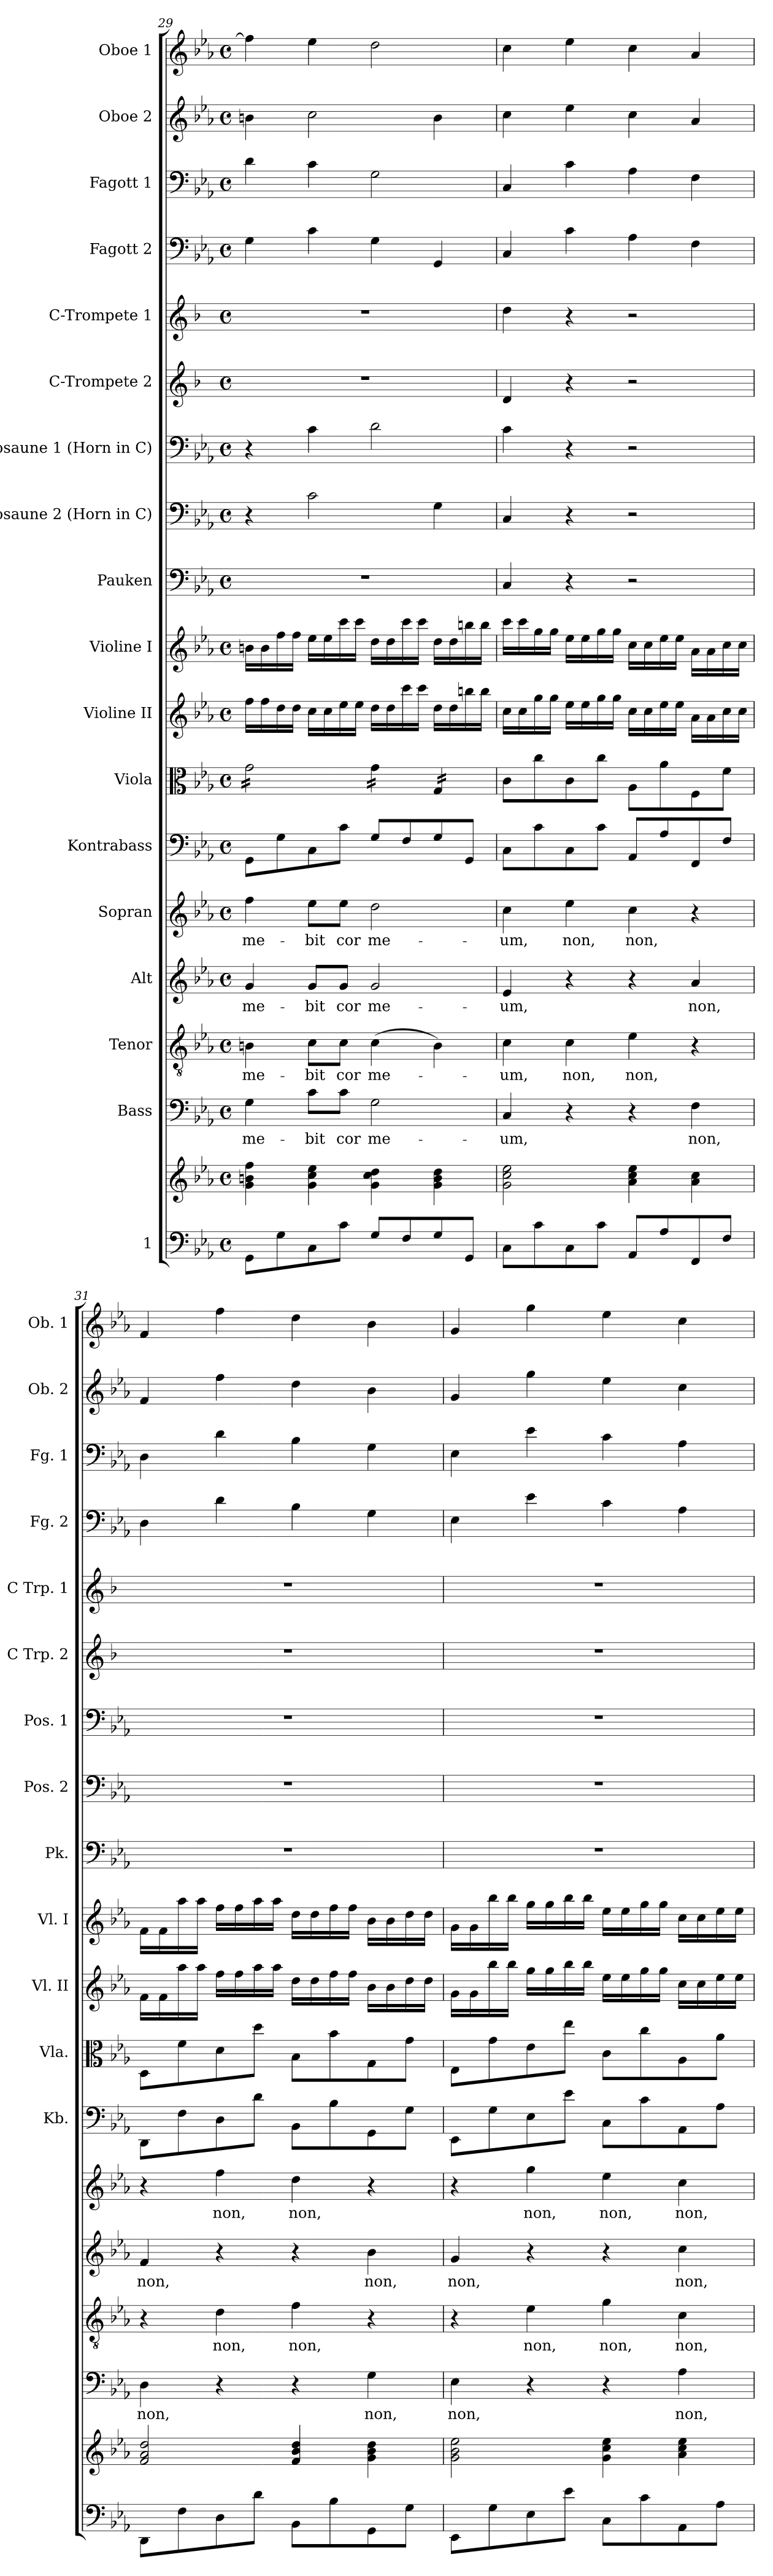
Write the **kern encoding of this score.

**kern	**kern	**kern	**text	**kern	**text	**kern	**text	**kern	**text	**kern	**kern	**kern	**kern	**kern	**kern	**kern	**kern	**kern	**kern	**kern	**kern	**kern
*part18	*part18	*part17	*part17	*part16	*part16	*part15	*part15	*part14	*part14	*part13	*part12	*part11	*part10	*part9	*part8	*part7	*part6	*part5	*part4	*part3	*part2	*part1
*staff19	*staff18	*staff17	*staff17	*staff16	*staff16	*staff15	*staff15	*staff14	*staff14	*staff13	*staff12	*staff11	*staff10	*staff9	*staff8	*staff7	*staff6	*staff5	*staff4	*staff3	*staff2	*staff1
*I"1	*	*I"Bass	*	*I"Tenor	*	*I"Alt	*	*I"Sopran	*	*I"Kontrabass	*I"Viola	*I"Violine II	*I"Violine I	*I"Pauken	*I"Posaune 2 (Horn in C)	*I"Posaune 1 (Horn in C)	*I"C-Trompete 2	*I"C-Trompete 1	*I"Fagott 2	*I"Fagott 1	*I"Oboe 2	*I"Oboe 1
*	*	*	*	*	*	*	*	*	*	*I'Kb.	*I'Vla.	*I'Vl. II	*I'Vl. I	*I'Pk.	*I'Pos. 2	*I'Pos. 1	*I'C Trp. 2	*I'C Trp. 1	*I'Fg. 2	*I'Fg. 1	*I'Ob. 2	*I'Ob. 1
*clefF4	*clefG2	*clefF4	*	*clefGv2	*	*clefG2	*	*clefG2	*	*clefF4	*clefC3	*clefG2	*clefG2	*clefF4	*clefF4	*clefF4	*clefG2	*clefG2	*clefF4	*clefF4	*clefG2	*clefG2
*	*	*	*	*	*	*	*	*	*	*ITrd7c12	*	*	*	*	*	*	*ITrd1c2	*ITrd1c2	*	*	*	*
*k[b-e-a-]	*k[b-e-a-]	*k[b-e-a-]	*	*k[b-e-a-]	*	*k[b-e-a-]	*	*k[b-e-a-]	*	*k[b-e-a-]	*k[b-e-a-]	*k[b-e-a-]	*k[b-e-a-]	*k[b-e-a-]	*k[b-e-a-]	*k[b-e-a-]	*k[b-e-a-]	*k[b-e-a-]	*k[b-e-a-]	*k[b-e-a-]	*k[b-e-a-]	*k[b-e-a-]
*E-:	*E-:	*E-:	*	*E-:	*	*E-:	*	*E-:	*	*E-:	*E-:	*E-:	*E-:	*E-:	*E-:	*E-:	*E-:	*E-:	*E-:	*E-:	*E-:	*E-:
*M4/4	*M4/4	*M4/4	*	*M4/4	*	*M4/4	*	*M4/4	*	*M4/4	*M4/4	*M4/4	*M4/4	*M4/4	*M4/4	*M4/4	*M4/4	*M4/4	*M4/4	*M4/4	*M4/4	*M4/4
*met(c)	*met(c)	*met(c)	*	*met(c)	*	*met(c)	*	*met(c)	*	*met(c)	*met(c)	*met(c)	*met(c)	*met(c)	*met(c)	*met(c)	*met(c)	*met(c)	*met(c)	*met(c)	*met(c)	*met(c)
=29	=29	=29	=29	=29	=29	=29	=29	=29	=29	=29	=29	=29	=29	=29	=29	=29	=29	=29	=29	=29	=29	=29
!	!	!	!LO:LY:b	!	!LO:LY:b	!	!LO:LY:b	!	!LO:LY:b	!	!	!	!	!	!	!	!	!	!	!	!	!
*	*	*	*	*	*	*	*	*	*	*	*tremolo	*	*	*	*	*	*	*	*	*	*	*
8GG\L	4g\ 4bn\ 4ff\	4G\	-me-	4Bn\	-me-	4g/	-me-	4ff\	-me-	8GGG\L	16g\LL	16ff\LL	16bn\LL	1r	4r	4r	1r	1r	4G\	4d\	4bn\	4ff\]
.	.	.	.	.	.	.	.	.	.	.	16g\	16ff\	16b\	.	.	.	.	.	.	.	.	.
8G\	.	.	.	.	.	.	.	.	.	8GG\	16g\	16dd\	16ff\	.	.	.	.	.	.	.	.	.
.	.	.	.	.	.	.	.	.	.	.	16g\	16dd\JJ	16ff\JJ	.	.	.	.	.	.	.	.	.
!	!	!	!LO:LY:b	!	!LO:LY:b	!	!LO:LY:b	!	!LO:LY:b	!	!	!	!	!	!	!	!	!	!	!	!	!
8C\	4g\ 4cc\ 4ee-\	8c\L	-bit	8c\L	-bit	8g/L	-bit	8ee-\L	-bit	8CC\	16g\	16cc\LL	16ee-\LL	.	2c\	4c\	.	.	4c\	4c\	2cc\	4ee-\
.	.	.	.	.	.	.	.	.	.	.	16g\	16cc\	16ee-\	.	.	.	.	.	.	.	.	.
!	!	!	!LO:LY:b	!	!LO:LY:b	!	!LO:LY:b	!	!LO:LY:b	!	!	!	!	!	!	!	!	!	!	!	!	!
8c\J	.	8c\J	cor	8c\J	cor	8g/J	cor	8ee-\J	cor	8C\J	16g\	16ee-\	16ccc\	.	.	.	.	.	.	.	.	.
.	.	.	.	.	.	.	.	.	.	.	16g\JJ	16ee-\JJ	16ccc\JJ	.	.	.	.	.	.	.	.	.
!	!	!	!LO:LY:b	!	!LO:LY:b	!	!LO:LY:b	!	!LO:LY:b	!	!	!	!	!	!	!	!	!	!	!	!	!
8G/L	4g\ 4cc\ 4dd\	2G\	me-	(>4c\	me-	2g/	me-	2dd\	me-	8GG/L	16g\LL	16dd\LL	16dd\LL	.	.	2d\	.	.	4G\	2G\	.	2dd\
.	.	.	.	.	.	.	.	.	.	.	16g\	16dd\	16dd\	.	.	.	.	.	.	.	.	.
8F/	.	.	.	.	.	.	.	.	.	8FF/	16g\	16ccc\	16ccc\	.	.	.	.	.	.	.	.	.
.	.	.	.	.	.	.	.	.	.	.	16g\JJ	16ccc\JJ	16ccc\JJ	.	.	.	.	.	.	.	.	.
8G/	4g\ 4b\ 4dd\	.	.	4B\)	.	.	.	.	.	8GG/	16G/LL	16dd\LL	16dd\LL	.	4G\	.	.	.	4GG/	.	4b\	.
.	.	.	.	.	.	.	.	.	.	.	16G/	16dd\	16dd\	.	.	.	.	.	.	.	.	.
8GG/J	.	.	.	.	.	.	.	.	.	8GGG/J	16G/	16bbn\	16bbn\	.	.	.	.	.	.	.	.	.
.	.	.	.	.	.	.	.	.	.	.	16G/JJ	16bb\JJ	16bb\JJ	.	.	.	.	.	.	.	.	.
*	*	*	*	*	*	*	*	*	*	*	*Xtremolo	*	*	*	*	*	*	*	*	*	*	*
=30	=30	=30	=30	=30	=30	=30	=30	=30	=30	=30	=30	=30	=30	=30	=30	=30	=30	=30	=30	=30	=30	=30
!	!	!	!LO:LY:b	!	!LO:LY:b	!	!LO:LY:b	!	!LO:LY:b	!	!	!	!	!	!	!	!	!	!	!	!	!
8C\L	2g\ 2cc\ 2ee-\	4C/	-um,	4c\	-um,	4e-/	-um,	4cc\	-um,	8CC\L	8c\L	16cc\LL	16ccc\LL	4C/	4C/	4c\	4c/	4cc\	4C/	4C/	4cc\	4cc\
.	.	.	.	.	.	.	.	.	.	.	.	16cc\	16ccc\	.	.	.	.	.	.	.	.	.
8c\	.	.	.	.	.	.	.	.	.	8C\	8cc\	16gg\	16gg\	.	.	.	.	.	.	.	.	.
.	.	.	.	.	.	.	.	.	.	.	.	16gg\JJ	16gg\JJ	.	.	.	.	.	.	.	.	.
!	!	!	!	!	!LO:LY:b	!	!	!	!LO:LY:b	!	!	!	!	!	!	!	!	!	!	!	!	!
8C\	.	4r	.	4c\	non,	4r	.	4ee-\	non,	8CC\	8c\	16ee-\LL	16ee-\LL	4r	4r	4r	4r	4r	4c\	4c\	4ee-\	4ee-\
.	.	.	.	.	.	.	.	.	.	.	.	16ee-\	16ee-\	.	.	.	.	.	.	.	.	.
8c\J	.	.	.	.	.	.	.	.	.	8C\J	8cc\J	16gg\	16gg\	.	.	.	.	.	.	.	.	.
.	.	.	.	.	.	.	.	.	.	.	.	16gg\JJ	16gg\JJ	.	.	.	.	.	.	.	.	.
!	!	!	!	!	!LO:LY:b	!	!	!	!LO:LY:b	!	!	!	!	!	!	!	!	!	!	!	!	!
8AA-/L	4a-\ 4cc\ 4ee-\	4r	.	4e-\	non,	4r	.	4cc\	non,	8AAA-/L	8A-\L	16cc\LL	16cc\LL	2r	2r	2r	2r	2r	4A-\	4A-\	4cc\	4cc\
.	.	.	.	.	.	.	.	.	.	.	.	16cc\	16cc\	.	.	.	.	.	.	.	.	.
8A-/	.	.	.	.	.	.	.	.	.	8AA-/	8a-\	16ee-\	16ee-\	.	.	.	.	.	.	.	.	.
.	.	.	.	.	.	.	.	.	.	.	.	16ee-\JJ	16ee-\JJ	.	.	.	.	.	.	.	.	.
!	!	!	!LO:LY:b	!	!	!	!LO:LY:b	!	!	!	!	!	!	!	!	!	!	!	!	!	!	!
8FF/	4a-\ 4cc\	4F\	non,	4r	.	4a-/	non,	4r	.	8FFF/	8F\	16a-\LL	16a-\LL	.	.	.	.	.	4F\	4F\	4a-/	4a-/
.	.	.	.	.	.	.	.	.	.	.	.	16a-\	16a-\	.	.	.	.	.	.	.	.	.
8F/J	.	.	.	.	.	.	.	.	.	8FF/J	8f\J	16cc\	16cc\	.	.	.	.	.	.	.	.	.
.	.	.	.	.	.	.	.	.	.	.	.	16cc\JJ	16cc\JJ	.	.	.	.	.	.	.	.	.
!!LO:PB:g=z
=31	=31	=31	=31	=31	=31	=31	=31	=31	=31	=31	=31	=31	=31	=31	=31	=31	=31	=31	=31	=31	=31	=31
!	!	!	!LO:LY:b	!	!	!	!LO:LY:b	!	!	!	!	!	!	!	!	!	!	!	!	!	!	!
8DD\L	2f/ 2a-/ 2dd/	4D\	non,	4r	.	4f/	non,	4r	.	8DDD\L	8D\L	16f\LL	16f\LL	1r	1r	1r	1r	1r	4D\	4D\	4f/	4f/
.	.	.	.	.	.	.	.	.	.	.	.	16f\	16f\	.	.	.	.	.	.	.	.	.
8F\	.	.	.	.	.	.	.	.	.	8FF\	8f\	16aa-\	16aa-\	.	.	.	.	.	.	.	.	.
.	.	.	.	.	.	.	.	.	.	.	.	16aa-\JJ	16aa-\JJ	.	.	.	.	.	.	.	.	.
!	!	!	!	!	!LO:LY:b	!	!	!	!LO:LY:b	!	!	!	!	!	!	!	!	!	!	!	!	!
8D\	.	4r	.	4d\	non,	4r	.	4ff\	non,	8DD\	8d\	16ff\LL	16ff\LL	.	.	.	.	.	4d\	4d\	4ff\	4ff\
.	.	.	.	.	.	.	.	.	.	.	.	16ff\	16ff\	.	.	.	.	.	.	.	.	.
8d\J	.	.	.	.	.	.	.	.	.	8D\J	8dd\J	16aa-\	16aa-\	.	.	.	.	.	.	.	.	.
.	.	.	.	.	.	.	.	.	.	.	.	16aa-\JJ	16aa-\JJ	.	.	.	.	.	.	.	.	.
!	!	!	!	!	!LO:LY:b	!	!	!	!LO:LY:b	!	!	!	!	!	!	!	!	!	!	!	!	!
8BB-\L	4f/ 4b-/ 4dd/	4r	.	4f\	non,	4r	.	4dd\	non,	8BBB-\L	8B-\L	16dd\LL	16dd\LL	.	.	.	.	.	4B-\	4B-\	4dd\	4dd\
.	.	.	.	.	.	.	.	.	.	.	.	16dd\	16dd\	.	.	.	.	.	.	.	.	.
8B-\	.	.	.	.	.	.	.	.	.	8BB-\	8b-\	16ff\	16ff\	.	.	.	.	.	.	.	.	.
.	.	.	.	.	.	.	.	.	.	.	.	16ff\JJ	16ff\JJ	.	.	.	.	.	.	.	.	.
!	!	!	!LO:LY:b	!	!	!	!LO:LY:b	!	!	!	!	!	!	!	!	!	!	!	!	!	!	!
8GG\	4g\ 4b-\ 4dd\	4G\	non,	4r	.	4b-\	non,	4r	.	8GGG\	8G\	16b-\LL	16b-\LL	.	.	.	.	.	4G\	4G\	4b-\	4b-\
.	.	.	.	.	.	.	.	.	.	.	.	16b-\	16b-\	.	.	.	.	.	.	.	.	.
8G\J	.	.	.	.	.	.	.	.	.	8GG\J	8g\J	16dd\	16dd\	.	.	.	.	.	.	.	.	.
.	.	.	.	.	.	.	.	.	.	.	.	16dd\JJ	16dd\JJ	.	.	.	.	.	.	.	.	.
=32	=32	=32	=32	=32	=32	=32	=32	=32	=32	=32	=32	=32	=32	=32	=32	=32	=32	=32	=32	=32	=32	=32
!	!	!	!LO:LY:b	!	!	!	!LO:LY:b	!	!	!	!	!	!	!	!	!	!	!	!	!	!	!
8EE-\L	2g\ 2b-\ 2ee-\	4E-\	non,	4r	.	4g/	non,	4r	.	8EEE-\L	8E-\L	16g\LL	16g\LL	1r	1r	1r	1r	1r	4E-\	4E-\	4g/	4g/
.	.	.	.	.	.	.	.	.	.	.	.	16g\	16g\	.	.	.	.	.	.	.	.	.
8G\	.	.	.	.	.	.	.	.	.	8GG\	8g\	16bb-\	16bb-\	.	.	.	.	.	.	.	.	.
.	.	.	.	.	.	.	.	.	.	.	.	16bb-\JJ	16bb-\JJ	.	.	.	.	.	.	.	.	.
!	!	!	!	!	!LO:LY:b	!	!	!	!LO:LY:b	!	!	!	!	!	!	!	!	!	!	!	!	!
8E-\	.	4r	.	4e-\	non,	4r	.	4gg\	non,	8EE-\	8e-\	16gg\LL	16gg\LL	.	.	.	.	.	4e-\	4e-\	4gg\	4gg\
.	.	.	.	.	.	.	.	.	.	.	.	16gg\	16gg\	.	.	.	.	.	.	.	.	.
8e-\J	.	.	.	.	.	.	.	.	.	8E-\J	8ee-\J	16bb-\	16bb-\	.	.	.	.	.	.	.	.	.
.	.	.	.	.	.	.	.	.	.	.	.	16bb-\JJ	16bb-\JJ	.	.	.	.	.	.	.	.	.
!	!	!	!	!	!LO:LY:b	!	!	!	!LO:LY:b	!	!	!	!	!	!	!	!	!	!	!	!	!
8C\L	4g\ 4cc\ 4ee-\	4r	.	4g\	non,	4r	.	4ee-\	non,	8CC\L	8c\L	16ee-\LL	16ee-\LL	.	.	.	.	.	4c\	4c\	4ee-\	4ee-\
.	.	.	.	.	.	.	.	.	.	.	.	16ee-\	16ee-\	.	.	.	.	.	.	.	.	.
8c\	.	.	.	.	.	.	.	.	.	8C\	8cc\	16gg\	16gg\	.	.	.	.	.	.	.	.	.
.	.	.	.	.	.	.	.	.	.	.	.	16gg\JJ	16gg\JJ	.	.	.	.	.	.	.	.	.
!	!	!	!LO:LY:b	!	!LO:LY:b	!	!LO:LY:b	!	!LO:LY:b	!	!	!	!	!	!	!	!	!	!	!	!	!
8AA-\	4a-\ 4cc\ 4ee-\	4A-\	non,	4c\	non,	4cc\	non,	4cc\	non,	8AAA-\	8A-\	16cc\LL	16cc\LL	.	.	.	.	.	4A-\	4A-\	4cc\	4cc\
.	.	.	.	.	.	.	.	.	.	.	.	16cc\	16cc\	.	.	.	.	.	.	.	.	.
8A-\J	.	.	.	.	.	.	.	.	.	8AA-\J	8a-\J	16ee-\	16ee-\	.	.	.	.	.	.	.	.	.
.	.	.	.	.	.	.	.	.	.	.	.	16ee-\JJ	16ee-\JJ	.	.	.	.	.	.	.	.	.
=	=	=	=	=	=	=	=	=	=	=	=	=	=	=	=	=	=	=	=	=	=	=
*-	*-	*-	*-	*-	*-	*-	*-	*-	*-	*-	*-	*-	*-	*-	*-	*-	*-	*-	*-	*-	*-	*-
